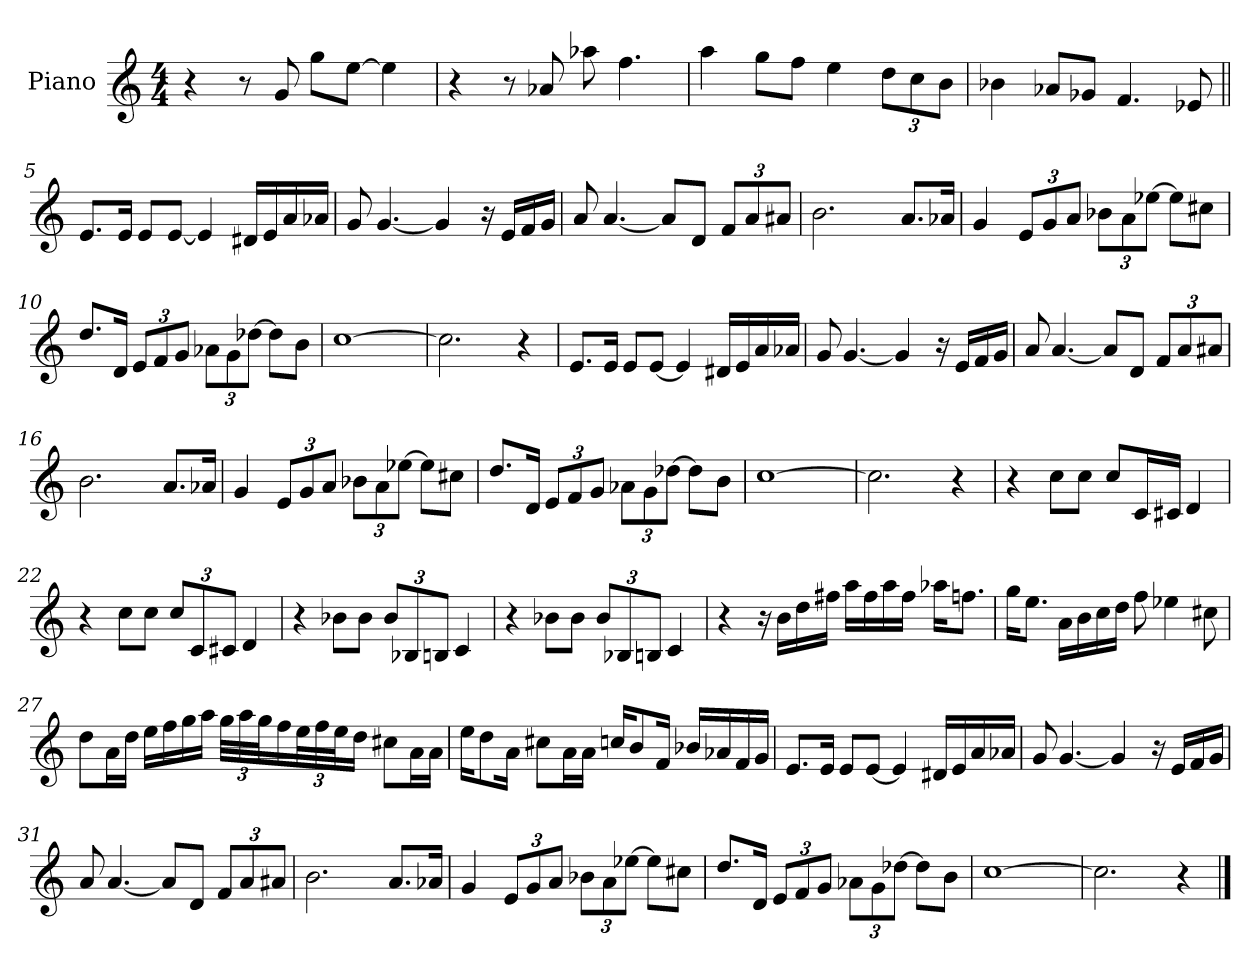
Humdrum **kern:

**kern
*part1
*staff1
*I"Piano
*I'Pno
*clefG2
*k[]
*C:
*M4/4
=1
4r
8r
8g/
8gg\L
[8ee\J
4ee\]
=2
4r
8r
8a-X/
8aa-X\
4.ff\
=3
4aa\
8gg\L
8ff\J
4ee\
12dd\L
12cc\
12b\J
=4
4b-X\
8a-X/L
8g-X/J
4.f/
8e-X/
=5||
8.e/L
16e/Jk
8e/L
[8e/J
4e/]
16d#X/LL
16e/
16a/
16a-X/JJ
=6
8g/
[4.g/
4g/]
16r
16e/LL
16f/
16g/JJ
=7
8a/
[4.a/
8a/L]
8d/J
12f/L
12a/
12a#X/J
=8
2.b\
8.a/L
16a-X/Jk
=9
4g/
12e/L
12g/
12a/J
12b-X\L
12a\
[12ee-X\J
8ee-\L]
8cc#X\J
=10
8.dd/L
16d/Jk
12e/L
12f/
12g/J
12a-X\L
12g\
[12dd-X\J
8dd-\L]
8b\J
=11
[1cc
=12
2.cc\]
4r
=13
8.e/L
16e/Jk
8e/L
[8e/J
4e/]
16d#X/LL
16e/
16a/
16a-X/JJ
=14
8g/
[4.g/
4g/]
16r
16e/LL
16f/
16g/JJ
=15
8a/
[4.a/
8a/L]
8d/J
12f/L
12a/
12a#X/J
=16
2.b\
8.a/L
16a-X/Jk
=17
4g/
12e/L
12g/
12a/J
12b-X\L
12a\
[12ee-X\J
8ee-\L]
8cc#X\J
=18
8.dd/L
16d/Jk
12e/L
12f/
12g/J
12a-X\L
12g\
[12dd-X\J
8dd-\L]
8b\J
=19
[1cc
=20
2.cc\]
4r
=21
4r
8cc\L
8cc\J
8cc/L
16c/L
16c#X/JJ
4d/
=22
4r
8cc\L
8cc\J
12cc/L
12c/
12c#X/J
4d/
=23
4r
8b-X\L
8b-\J
12b-/L
12B-X/
12Bn/J
4c/
=24
4r
8b-X\L
8b-\J
12b-/L
12B-X/
12Bn/J
4c/
=25
4r
16r
16b\LL
16dd\
16ff#X\JJ
16aa\LL
16ff#\
16aa\
16ff#\JJ
16aa-X\KL
8.ffn\J
=26
16gg\KL
8.ee\J
16a\LL
16b\
16cc\
16dd\JJ
8ff\
4ee-X\
8cc#X\
=27
8dd\L
16a\L
16dd\JJ
16ee\LL
16ff\
16gg\
16aa\JJ
48gg\LLL
48aa\
48gg\J
16ff\
48ee\L
48ff\
48ee\J
16dd\JJ
8cc#X\L
16a\L
16a\JJ
=28
16ee\KL
8dd\
16a\Jk
8cc#X\L
16a\L
16a\JJ
16ccn/KL
8b/
16f/Jk
16b-X/LL
16a-X/
16f/
16g/JJ
=29
8.e/L
16e/Jk
8e/L
[8e/J
4e/]
16d#X/LL
16e/
16a/
16a-X/JJ
=30
8g/
[4.g/
4g/]
16r
16e/LL
16f/
16g/JJ
=31
8a/
[4.a/
8a/L]
8d/J
12f/L
12a/
12a#X/J
=32
2.b\
8.a/L
16a-X/Jk
=33
4g/
12e/L
12g/
12a/J
12b-X\L
12a\
[12ee-X\J
8ee-\L]
8cc#X\J
=34
8.dd/L
16d/Jk
12e/L
12f/
12g/J
12a-X\L
12g\
[12dd-X\J
8dd-\L]
8b\J
=35
[1cc
=36
2.cc\]
4r
==
*-
